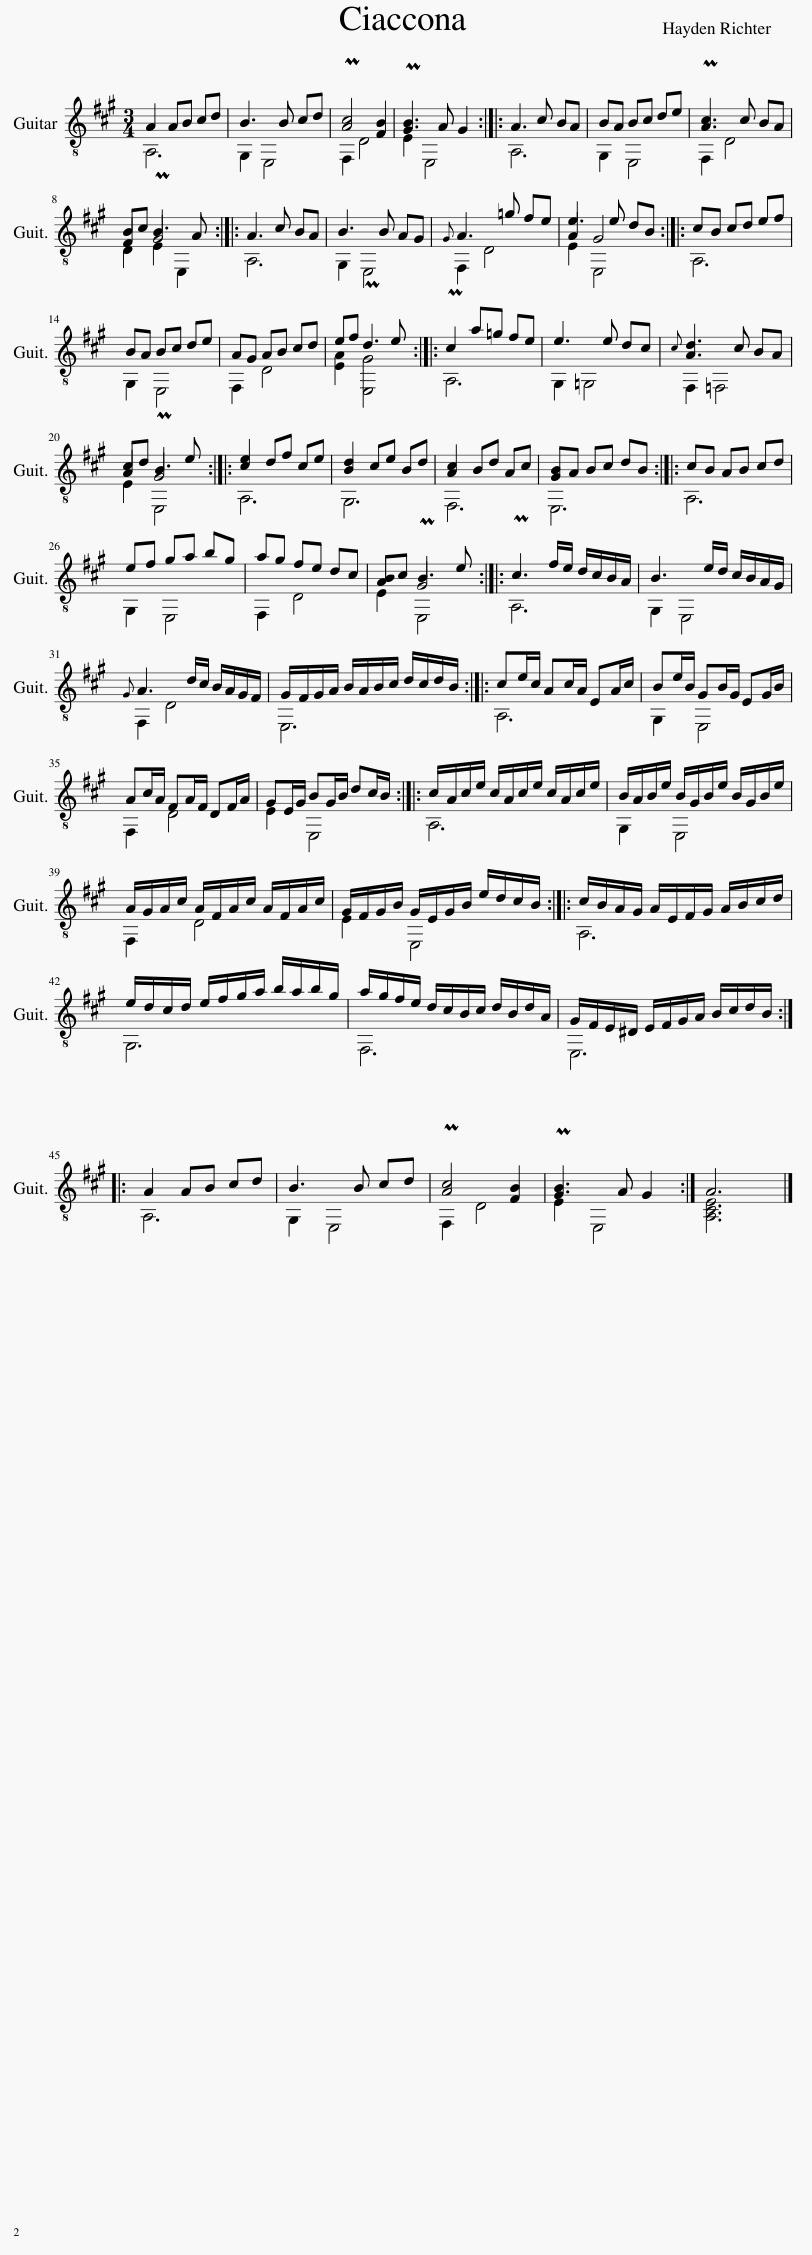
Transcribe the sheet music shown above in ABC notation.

X:1
%%score ( 1 2 3 )
L:1/8
M:3/4
I:linebreak $
K:A
V:1 treble-8
V:2 treble-8
V:3 treble-8
V:1
 A2 AB cd | B3 B cd | P[Ac]4 [FB]2 | P[GB]3 A G2 :: A3 c BA | %5
 BA Bc de | P[Ac]3 c BA |$ Bc PB3 A :: A3 c BA | B3 B AG | %10
{G} A3 =g fe | e3 e dB :: cB cd ef |$ BA Bc de | AG AB cd | %15
 ef Pd3 e :: Pc2 a=g fe | e3 e dc |{c} [Ad]3 c BA |$ cd PB3 e :: %20
 [ce]2 df ce | [Bd]2 ce Bd | [Ac]2 Bd Ac | [GB]A Bc dB :: cB AB cd |$ %25
 ef ga bg | ag fe dc | Bc PB3 e :: Pc3 f/e/ d/c/B/A/ | B3 e/d/ c/B/A/G/ |$ %30
{G} A3 d/c/ B/A/G/F/ | G/F/G/A/ B/A/B/c/ d/c/d/B/ :: ce/c/ Ac/A/ EA/c/ | Be/B/ GB/G/ EG/B/ |$ Ac/A/ FA/F/ DF/A/ | %35
 GE/G/ BG/B/ dc/B/ :: c/A/c/e/ c/A/c/e/ c/A/c/e/ | B/A/B/e/ B/G/B/e/ B/G/B/e/ |$ A/G/A/c/ A/F/A/c/ A/F/A/c/ | G/F/G/B/ G/E/G/B/ e/d/c/B/ :: %40
 c/B/A/G/ A/E/F/G/ A/B/c/d/ |$ e/d/c/d/ e/f/g/a/ b/a/b/g/ | a/g/f/e/ d/c/B/c/ d/B/d/A/ | G/F/E/^D/ E/F/G/A/ B/c/d/B/ ::$ A2 AB cd | %45
 B3 B cd | P[Ac]4 [FB]2 | P[GB]3 A G2 :| A6 |] %49
V:2
 A,6 | G,2 E,4 | F,2 D4 | E2 E,4 :: A,6 | %5
 G,2 E,4 | F,2 D4 |$ D2 E2 E,2 :: A,6 | G,2 E,4 | %10
 F,2 D4 | E2 E,4 :: A,6 |$ G,2 E,4 | F,2 D4 | %15
 [EA]2 [E,G]4 :: A,6 | G,2 =G,4 | F,2 =F,4 |$ E2 E,4 :: %20
 A,6 | G,6 | F,6 | E,6 :: A,6 |$ %25
 G,2 E,4 | F,2 D4 | E2 E,4 :: A,6 | G,2 E,4 |$ %30
 F,2 D4 | E,6 :: A,6 | G,2 E,4 |$ F,2 D4 | %35
 E2 E,4 :: A,6 | G,2 E,4 |$ F,2 D4 | E2 E,4 :: %40
 A,6 |$ G,6 | F,6 | E,6 ::$ A,6 | %45
 G,2 E,4 | F,2 D4 | E2 E,4 :| [A,CE]6 |] %49
V:3
 x6 | x6 | x6 | x6 :: x6 | %5
 x6 | x6 |$ F2 G4 :: x6 | x6 | %10
 x6 | A2 G4 :: x6 |$ x6 | x6 | %15
 x6 :: x6 | x6 | x6 |$ A2 G4 :: %20
 x6 | x6 | x6 | x6 :: x6 |$ %25
 x6 | x6 | A2 G4 :: x6 | x6 |$ %30
 x6 | x6 :: x6 | x6 |$ x6 | %35
 x6 :: x6 | x6 |$ x6 | x6 :: %40
 x6 |$ x6 | x6 | x6 ::$ x6 | %45
 x6 | x6 | x6 :| x6 |] %49
